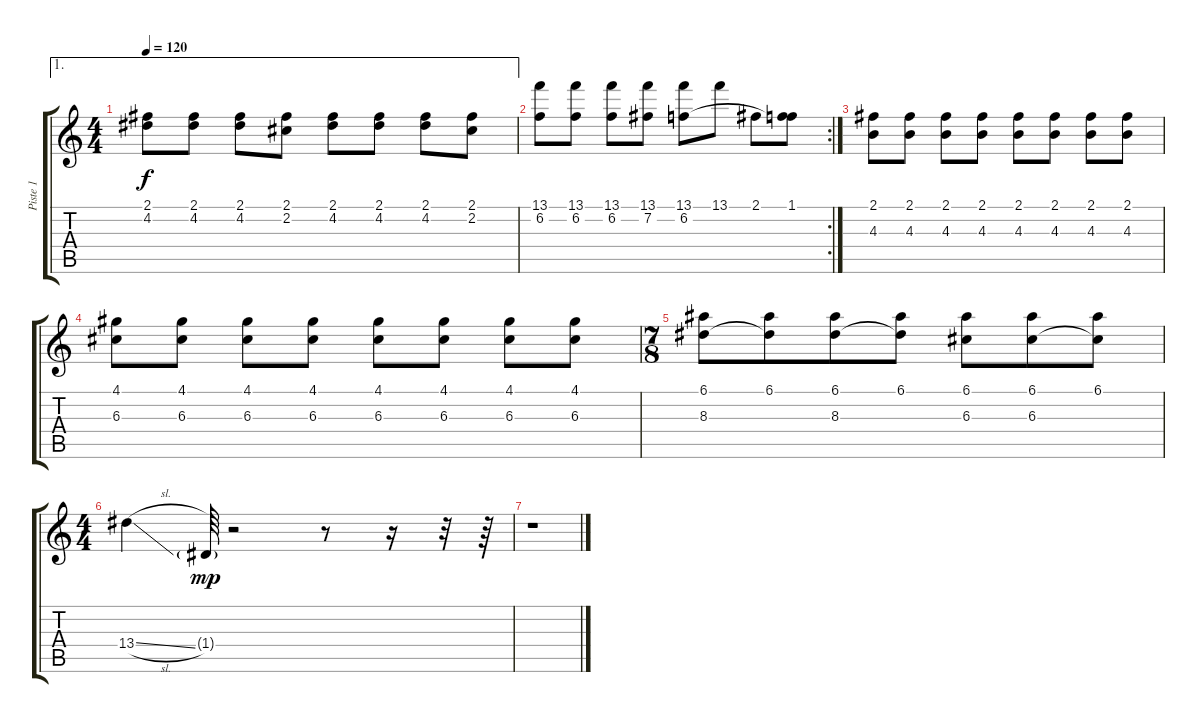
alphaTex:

\track ("Piste 1" "Piste 1") {instrument distortionguitar}
\staff {score tabs}
\tuning (E4 B3 G3 D3 A2 E2) {hide}
\ae 1
\ts (4 4)
\tempo 120
\clef g2
\ks c
(2.1 4.2).8{dy f} (2.1 4.2).8 (2.1 4.2).8 (2.1 2.2).8 (2.1 4.2).8 (2.1 4.2).8 (2.1 4.2).8 (2.1 2.2).8 |
\rc 2
(13.1 6.2).8 (13.1 6.2).8 (13.1 6.2).8 (13.1 7.2).8 (13.1 6.2).8 13.1.8 2.1.8 (1.1 6.2{t}).8 |
(2.1 4.3).8 (2.1 4.3).8 (2.1 4.3).8 (2.1 4.3).8 (2.1 4.3).8 (2.1 4.3).8 (2.1 4.3).8 (2.1 4.3).8 |
(4.1 6.3).8 (4.1 6.3).8 (4.1 6.3).8 (4.1 6.3).8 (4.1 6.3).8 (4.1 6.3).8 (4.1 6.3).8 (4.1 6.3).8 |
\ts (7 8)
(6.1 8.3).8 (6.1 8.3{t}).8 (6.1 8.3).8 (6.1 8.3{t}).8 (6.1 6.3).8 (6.1 6.3).8 (6.1 6.3{t}).8 |
\ts (4 4)
13.4{sl}.4 1.4{g}.64{dy mp} r.2 r.8 r.16 r.32 r.64 |
r.1
